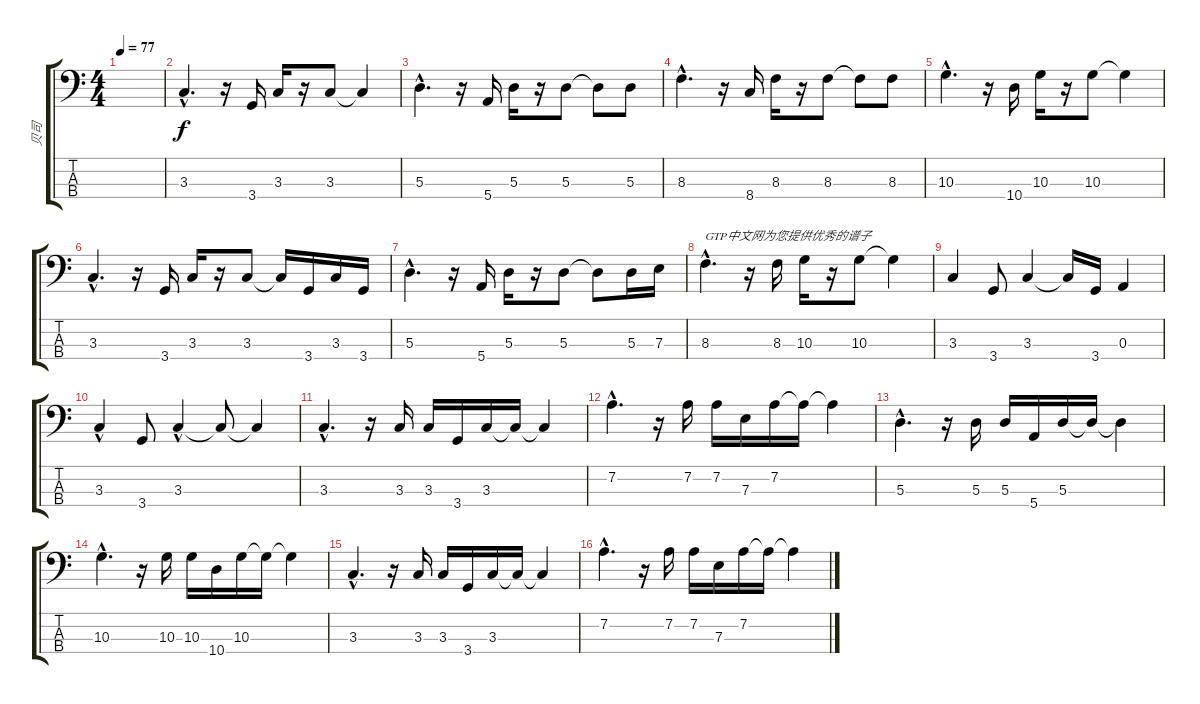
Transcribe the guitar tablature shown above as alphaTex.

\track ("贝司" "贝司") {instrument electricbassfinger}
\staff {score tabs}
\tuning (G2 D2 A1 E1) {hide}
\ts (4 4)
\tempo 77
\clef f4
\ks c
|
3.3{hac}.4{d} r.16 3.4.16 3.3.16 r.16 3.3.8 3.3{t}.4 |
5.3{hac}.4{d} r.16 5.4.16 5.3.16 r.16 5.3.8 5.3{t}.8 5.3.8 |
8.3{hac}.4{d} r.16 8.4.16 8.3.16 r.16 8.3.8 8.3{t}.8 8.3.8 |
10.3{hac}.4{d} r.16 10.4.16 10.3.16 r.16 10.3.8 10.3{t}.4 |
3.3{hac}.4{d} r.16 3.4.16 3.3.16 r.16 3.3.8 3.3{t}.16 3.4.16 3.3.16 3.4.16 |
5.3{hac}.4{d} r.16 5.4.16 5.3.16 r.16 5.3.8 5.3{t}.8 5.3.16 7.3.16 |
8.3{hac}.4{d txt "GTP中文网为您提供优秀的谱子"} r.16 8.3.16 10.3.16 r.16 10.3.8 10.3{t}.4 |
3.3.4 3.4.8 3.3.4 3.3{t}.16 3.4.16 0.3.4 |
3.3{hac}.4 3.4.8 3.3{hac}.4 3.3{t}.8 3.3{t}.4 |
3.3{hac}.4{d} r.16 3.3.16 3.3.16 3.4.16 3.3.16 3.3{t}.16 3.3{t}.4 |
7.2{hac}.4{d} r.16 7.2.16 7.2.16 7.3.16 7.2.16 7.2{t}.16 7.2{t}.4 |
5.3{hac}.4{d} r.16 5.3.16 5.3.16 5.4.16 5.3.16 5.3{t}.16 5.3{t}.4 |
10.3{hac}.4{d} r.16 10.3.16 10.3.16 10.4.16 10.3.16 10.3{t}.16 10.3{t}.4 |
3.3{hac}.4{d} r.16 3.3.16 3.3.16 3.4.16 3.3.16 3.3{t}.16 3.3{t}.4 |
7.2{hac}.4{d} r.16 7.2.16 7.2.16 7.3.16 7.2.16 7.2{t}.16 7.2{t}.4
